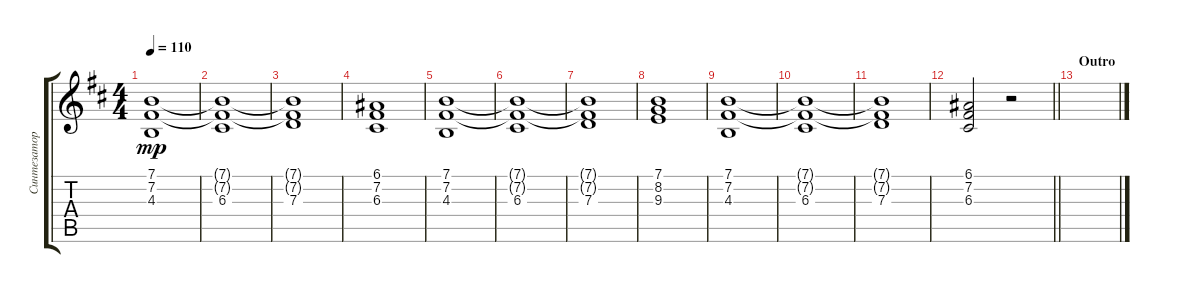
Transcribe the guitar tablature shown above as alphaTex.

\track ("Синтезатор" "Синтезатор") {instrument stringensemble2}
\staff {score tabs}
\tuning (E4 B3 G3 D3 A2 E2) {hide}
\ts (4 4)
\tempo 110
\clef g2
\ks bminor
(7.1 7.2 4.3).1{dy mp} |
(7.1{t} 7.2{t} 6.3).1 |
(7.1{t} 7.2{t} 7.3).1 |
(6.1 7.2 6.3).1 |
(7.1 7.2 4.3).1 |
(7.1{t} 7.2{t} 6.3).1 |
(7.1{t} 7.2{t} 7.3).1 |
(7.1 8.2 9.3).1 |
(7.1 7.2 4.3).1 |
(7.1{t} 7.2{t} 6.3).1 |
(7.1{t} 7.2{t} 7.3).1 |
\barLineRight lightlight
(6.1 7.2 6.3).2 r.2 |
\section ("" "Outro")
